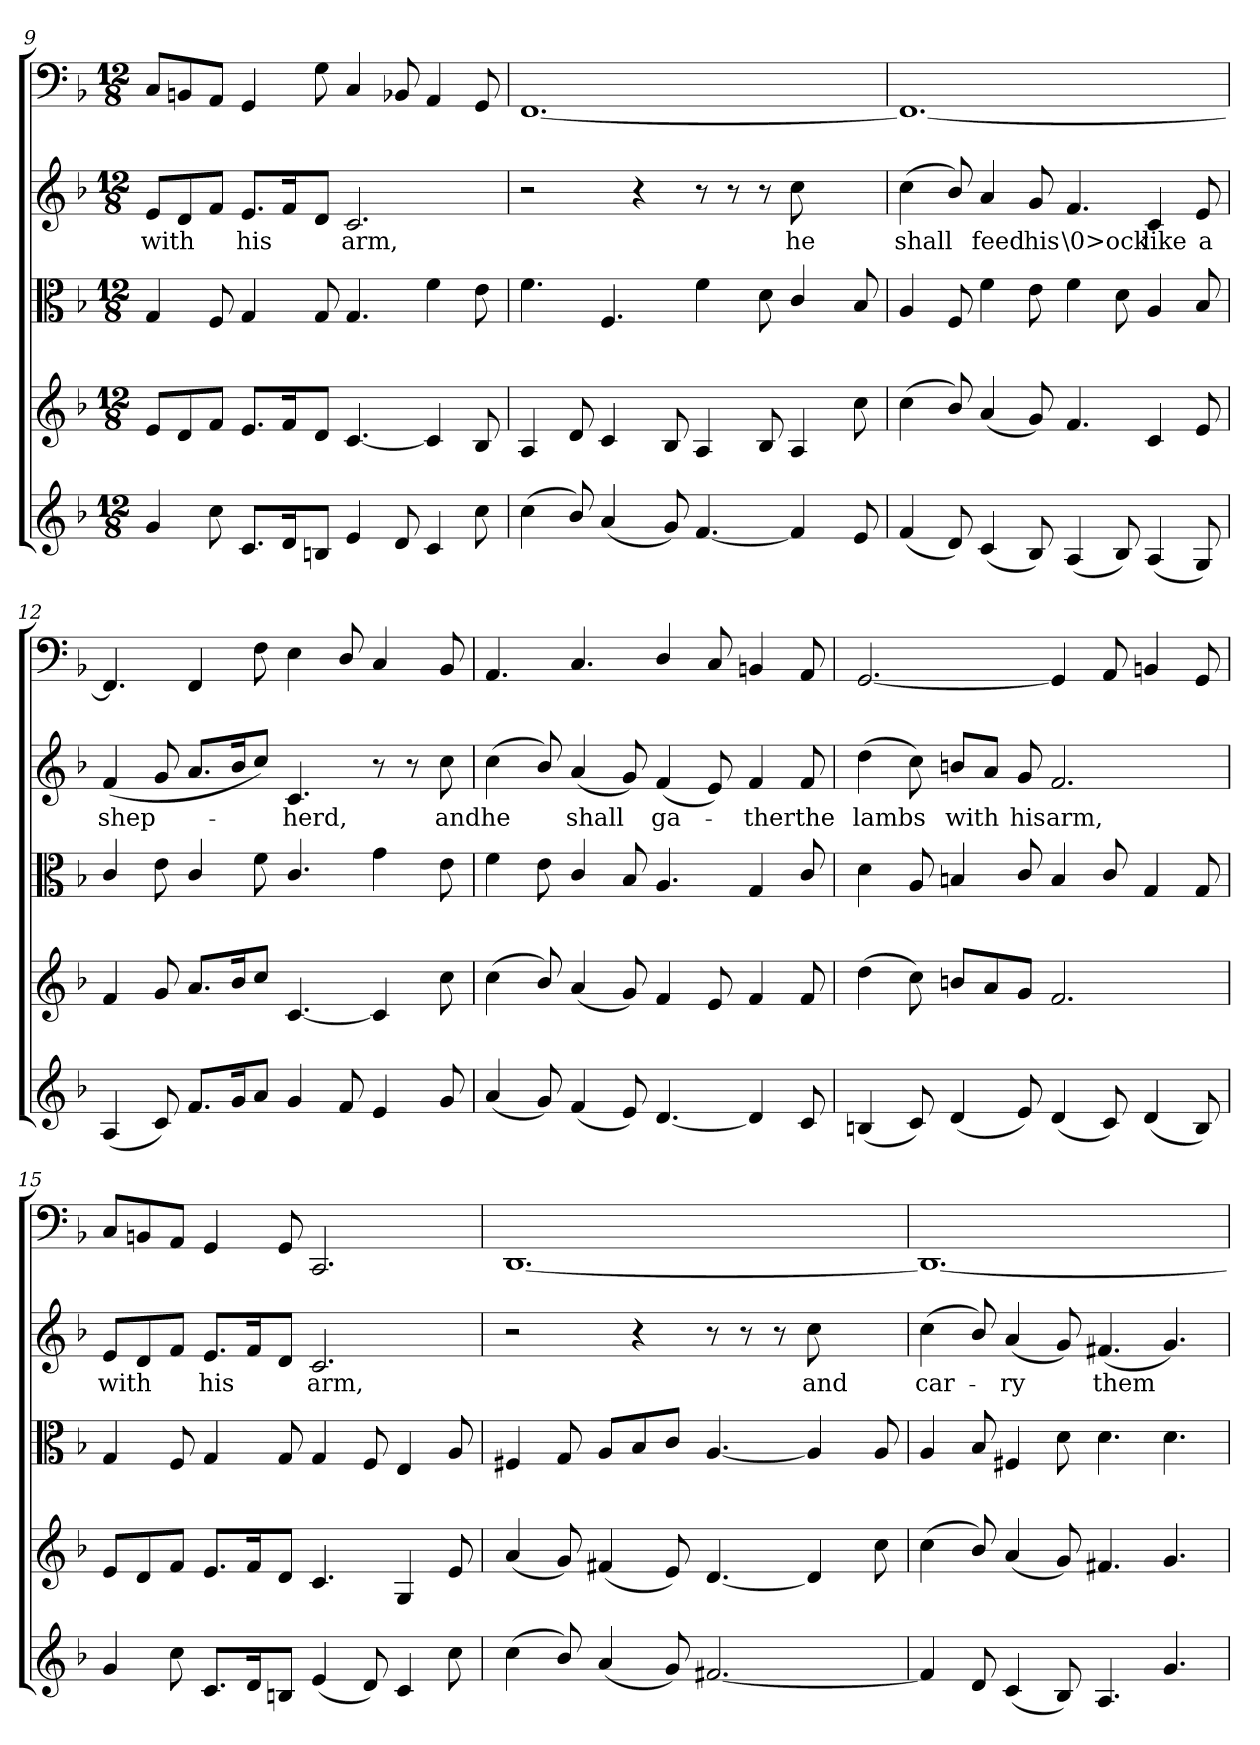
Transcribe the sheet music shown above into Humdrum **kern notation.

**kern	**kern	**kern	**kern	**text	**kern
*part5	*part4	*part3	*part2	*part2	*part1
*staff5	*staff4	*staff3	*staff2	*staff2	*staff1
*clefG2	*clefG2	*clefC3	*clefG2	*	*clefF4
*k[b-]	*k[b-]	*k[b-]	*k[b-]	*	*k[b-]
*F:	*F:	*F:	*F:	*	*F:
*M12/8	*M12/8	*M12/8	*M12/8	*	*M12/8
=9	=9	=9	=9	=9	=9
4g/	8e/L	4G/	8e/L	with	8C/L
.	8d/	.	8d/	.	8BBn/
8cc\	8f/J	8F/	8f/J	.	8AA/J
8.c/L	8.e/L	4G/	8.e/L	his	4GG/
16d/K	16f/K	.	16f/K	.	.
8Bn/J	8d/J	8G/	8d/J	.	8G\
4e/	[4.c/	4.G/	2.c/	arm,	4C/
8d/	.	.	.	.	8BB-X/
4c/	4c/]	4f\	.	.	4AA/
8cc\	8B-/	8e\	.	.	8GG/
=10	=10	=10	=10	=10	=10
(4cc\	4A/	4.f\	2r	.	[1.FF/
8b-/)	8d/	.	.	.	.
(4a/	4c/	4.F/	.	.	.
.	.	.	4r	.	.
8g/)	8B-/	.	.	.	.
[4.f/	4A/	4f\	8r	.	.
.	.	.	8r	.	.
.	8B-/	8d\	8r	.	.
4f/]	4A/	4c/	8cc\	he	.
.	.	.	4ryy	.	.
8e/	8cc\	8B-/	.	.	.
=11	=11	=11	=11	=11	=11
(4f/	(4cc\	4A/	(4cc\	shall	1.FF/_
8d/)	8b-/)	8F/	8b-/)	.	.
(4c/	(4a/	4f\	4a/	feed	.
8B-/)	8g/)	8e\	8g/	his	.
(4A/	4.f/	4f\	4.f/	\0>ock	.
8B-/)	.	8d\	.	.	.
(4A/	4c/	4A/	4c/	like	.
8G/)	8e/	8B-/	8e/	a	.
=12	=12	=12	=12	=12	=12
(4A/	4f/	4c/	(4f/	shep-	4.FF/]
8c/)	8g/	8e\	8g/	.	.
8.f/L	8.a/L	4c/	8.a/L	.	4FF/
16g/K	16b-/K	.	16b-/K	.	.
8a/J	8cc/J	8f\	8cc/J)	.	8F\
4g/	[4.c/	4.c/	4.c/	-herd,	4E\
8f/	.	.	.	.	8D/
4e/	4c/]	4g\	8r	.	4C/
.	.	.	8r	.	.
8g/	8cc\	8e\	8cc\	and	8BB-/
=13	=13	=13	=13	=13	=13
(4a/	(4cc\	4f\	(4cc\	he	4.AA/
8g/)	8b-/)	8e\	8b-/)	.	.
(4f/	(4a/	4c/	(4a/	shall	4.C/
8e/)	8g/)	8B-/	8g/)	.	.
[4.d/	4f/	4.A/	(4f/	ga-	4D/
.	8e/	.	8e/)	.	8C/
4d/]	4f/	4G/	4f/	-ther	4BBn/
8c/	8f/	8c/	8f/	the	8AA/
=14	=14	=14	=14	=14	=14
(4Bn/	(4dd\	4d\	(4dd\	lambs	[2.GG/
8c/)	8cc\)	8A/	8cc\)	.	.
(4d/	8bn/L	4Bn/	8bn/L	with	.
.	8a/	.	8a/J	.	.
8e/)	8g/J	8c/	8g/	his	.
(4d/	2.f/	4B/	2.f/	arm,	4GG/]
8c/)	.	8c/	.	.	8AA/
(4d/	.	4G/	.	.	4BBn/
8B/)	.	8G/	.	.	8GG/
=15	=15	=15	=15	=15	=15
4g/	8e/L	4G/	8e/L	with	8C/L
.	8d/	.	8d/	.	8BBn/
8cc\	8f/J	8F/	8f/J	.	8AA/J
8.c/L	8.e/L	4G/	8.e/L	his	4GG/
16d/K	16f/K	.	16f/K	.	.
8Bn/J	8d/J	8G/	8d/J	.	8GG/
(4e/	4.c/	4G/	2.c/	arm,	2.CC/
8d/)	.	8F/	.	.	.
4c/	4G/	4E/	.	.	.
8cc\	8e/	8A/	.	.	.
=16	=16	=16	=16	=16	=16
(4cc\	(4a/	4F#X/	2r	.	[1.DD/
8b-/)	8g/)	8G/	.	.	.
(4a/	(4f#X/	8A/L	.	.	.
.	.	8B-/	4r	.	.
8g/)	8e/)	8c/J	.	.	.
[2.f#X/	[4.d/	[4.A/	8r	.	.
.	.	.	8r	.	.
.	.	.	8r	.	.
.	4d/]	4A/]	8cc\	and	.
.	.	.	4ryy	.	.
.	8cc\	8A/	.	.	.
=17	=17	=17	=17	=17	=17
4f#/]	(4cc\	4A/	(4cc\	car-	1.DD/_
8d/	8b-/)	8B-/	8b-/)	.	.
(4c/	(4a/	4F#X/	(4a/	-ry	.
8B-/)	8g/)	8d\	8g/)	.	.
4.A/	4.f#X/	4.d\	(4.f#X/	them	.
4.g/	4.g/	4.d\	4.g/)	.	.
=	=	=	=	=	=
*-	*-	*-	*-	*-	*-
